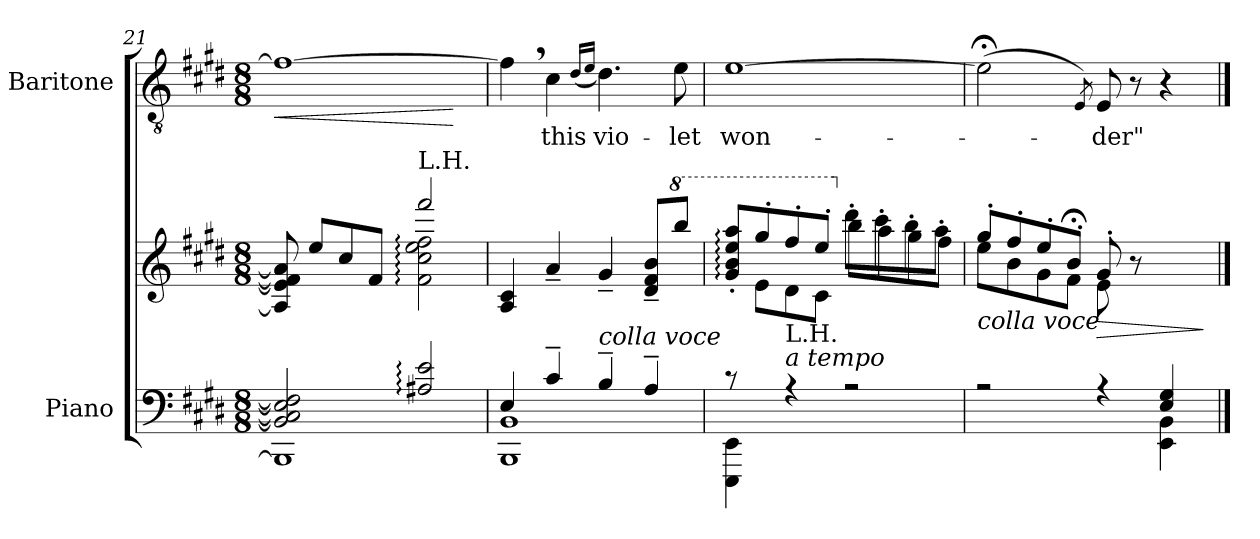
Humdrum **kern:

**kern	**kern	**dynam	**kern	**text	**dynam
*part2	*part2	*part2	*part1	*part1	*part1
*staff3	*staff2	*staff2/3	*staff1	*staff1	*staff1
*I"Piano	*	*	*I"Baritone	*	*
*I'Pno	*	*	*	*	*
*clefF4	*clefG2	*	*clefGv2	*	*
*k[f#c#g#d#]	*k[f#c#g#d#]	*	*k[f#c#g#d#]	*	*
*M8/8	*M8/8	*	*M8/8	*	*
=21	=21	=21	=21	=21	=21
*^	*^	*	*	*	*
!	!	!	!	!	!	!	!LO:HP:b
2BB/] 2C#/] 2E/] 2F#/]	1BBB]	8A#/] 8e/] 8f#/] 8a#/]	2ryy	.	1f#_	.	<
.	.	8ee/L	.	.	.	.	.
.	.	8cc#/	.	.	.	.	.
.	.	8f#/J	.	.	.	.	.
!	!	!LO:TX:a:t=L.H.	!	!	!	!	!
2A#X/: 2e/:	.	2f#\: 2cc#\: 2ee\: 2ff#\:	2fff#/	.	.	.	.
*v	*v	*	*	*	*	*	*
*	*v	*v	*	*	*	*
.	.	.	.	.	[
!!LO:LB:g=z
=22	=22	=22	=22	=22	=22
*^	*	*	*	*	*
4E/	1BBB 1BB	4A/ 4c#/	.	4f#,\]	.	.
!	!	!	!	!	!LO:LY:b	!
4c#~/	.	4a~/	.	4c#\	this	.
.	.	.	.	(<16qd#/LL	.	.
.	.	.	.	16qe/JJ	.	.
!LO:TX:a:i:t=colla voce	!	!	!	!	!	!
!	!	!	!	!	!LO:LY:b	!
4B~/	.	4g#~/	.	4.d#\)	vio-	.
4A~/	.	8d#/~ 8f#/~ 8b/~L	.	.	.	.
*	*	*8va	*	*	*	*
!	!	!	!	!	!LO:LY:b	!
.	.	8bbb/J	.	8e\	-let	.
=23	=23	=23	=23	=23	=23	=23
*	*	*^	*	*	*	*
!	!	!	!	!	!	!LO:LY:b	!
8r	4EEE\ 4EE\	8gg#/:' 8bb/:' 8eee/:' 8aaa/:'L	8ryy	.	[1e	won-	.
2..ryy	.	8ggg#'/	(8ee\L	.	.	.	.
!	!LO:TX:a:i:t=a tempo	!	!	!	!	!	!
!	!LO:TX:a:t=L.H.	!	!	!	!	!	!
.	4rA	8fff#'/	8dd#\	.	.	.	.
.	.	8eee'/J	8cc#\J	.	.	.	.
*	*	*X8va	*	*	*	*	*
.	2rA	8ddd#'\L	8bb\L	.	.	.	.
.	.	8ccc#'\	8aa\	.	.	.	.
.	.	8bb'\	8gg#\	.	.	.	.
.	.	8aa'\J	8ff#\J	.	.	.	.
=24	=24	=24	=24	=24	=24	=24	=24
*	*^	*	*	*	*	*	*
!	!	!	!LO:TX:b:i:t=colla voce	!	!	!	!	!
2.ryy	8ryy	2rA	8gg#'/L	8ee\L	.	(>2e;<\]	.	.
.	8ryy@	.	8ff#'/	8b\	.	.	.	.
.	8ryy@	.	8ee'/	8g#\	.	.	.	.
.	8ryy@	.	8b;<'/J	8f#\J	.	.	.	.
.	.	.	.	.	.	8qE/)	.	.
!	!	!	!	!	!LO:HP:b	!	!LO:LY:b	!
.	8ryy@	4rA	8g#'/	8e\	>	8E/	-der"	.
.	8ryy	.	8r	4ryy	.	8r	.	.
4E/ 4G#/	4EE\ 4BB\	4ryy	4ryy	.	.	4r	.	.
.	.	.	.	8ryy	.	.	.	.
*v	*v	*v	*	*	*	*	*	*
*	*v	*v	*	*	*	*
.	.	]	.	.	.
==	==	==	==	==	==
*-	*-	*-	*-	*-	*-
